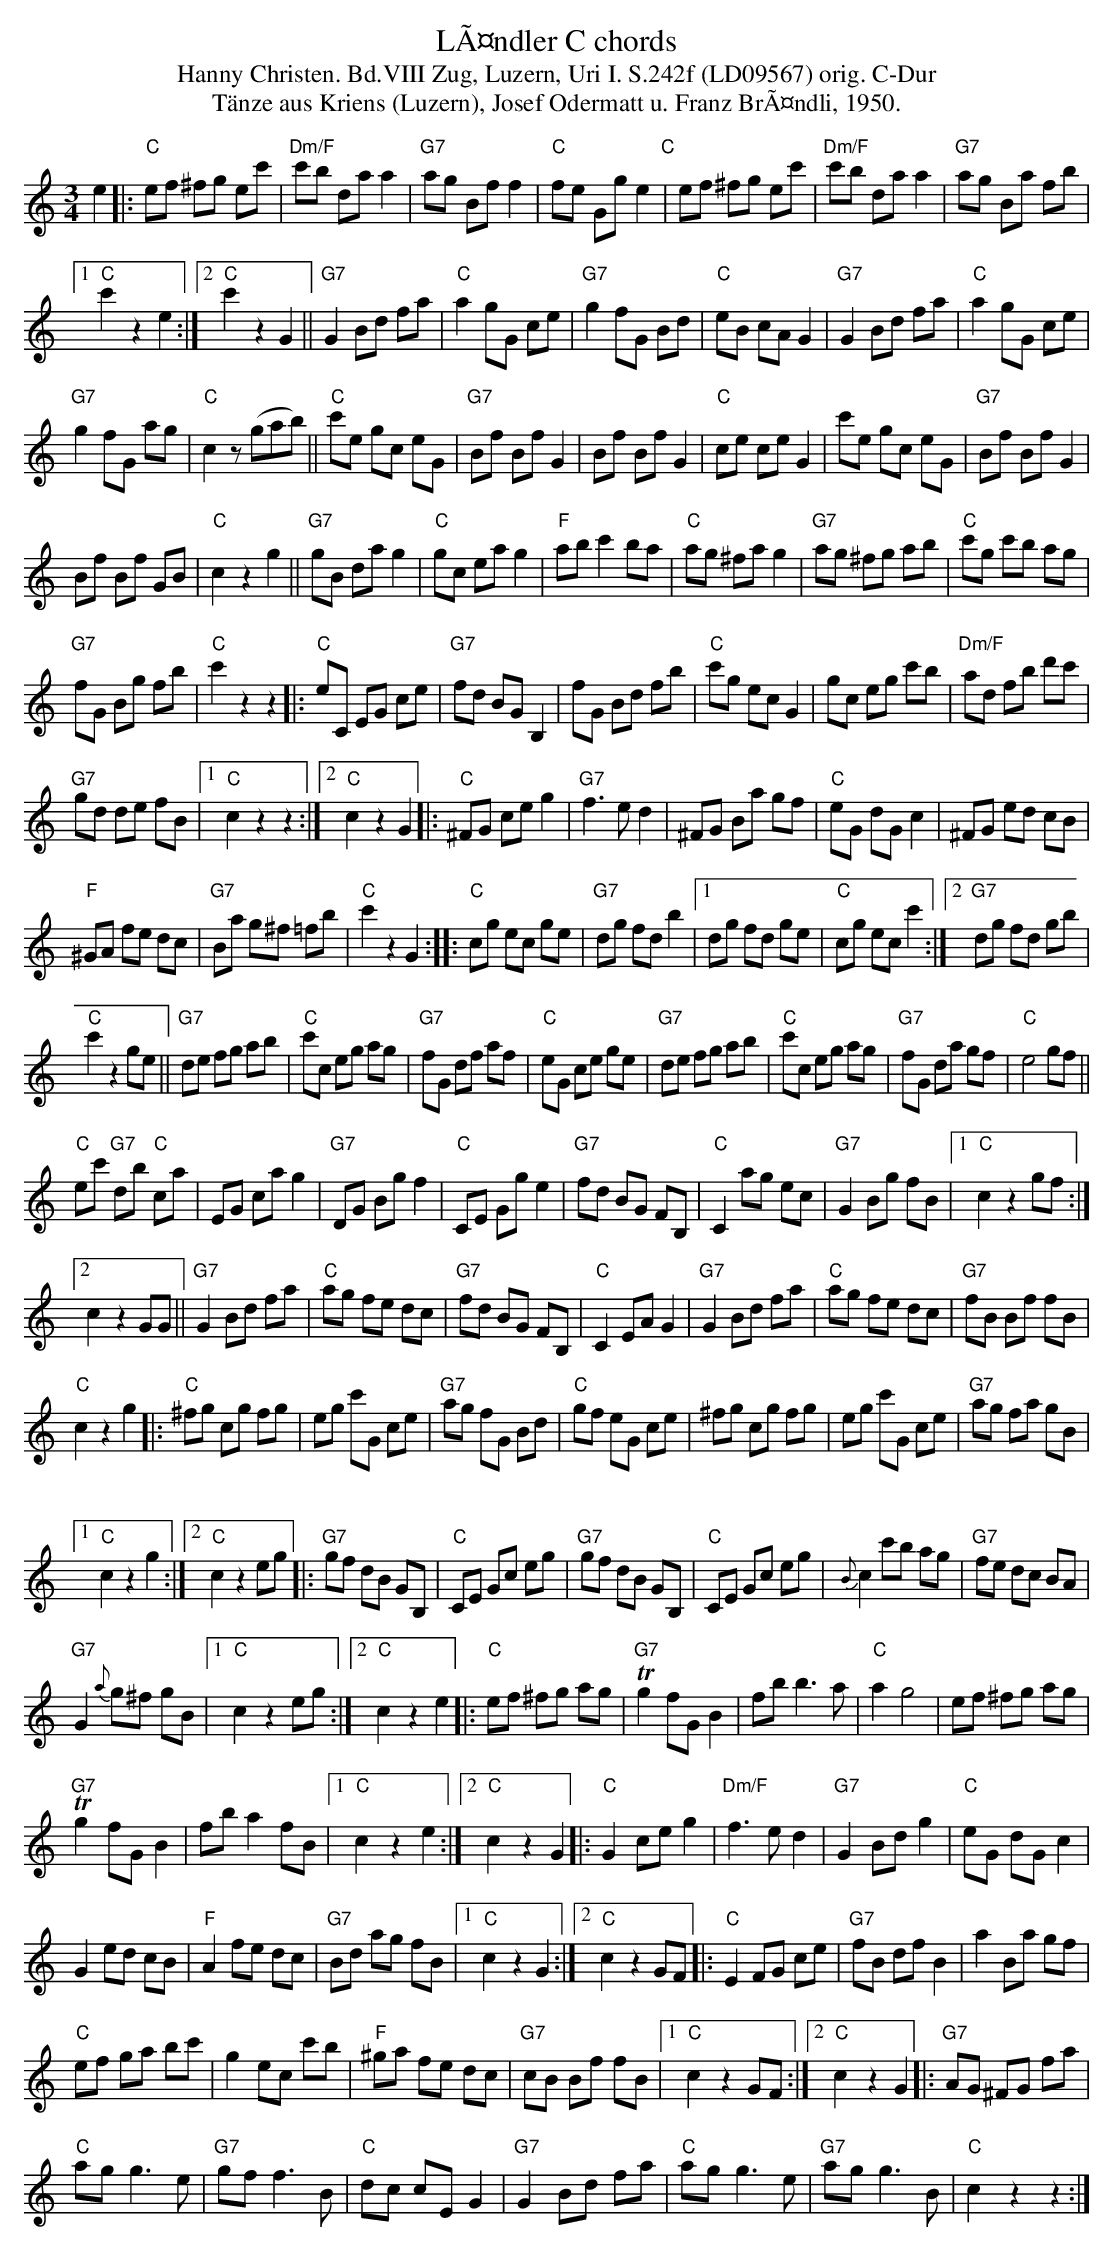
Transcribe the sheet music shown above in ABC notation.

X:1
T: LÃ¤ndler C chords
T:Hanny Christen. Bd.VIII Zug, Luzern, Uri I. S.242f (LD09567) orig. C-Dur
T: T\"anze aus Kriens (Luzern), Josef Odermatt u. Franz BrÃ¤ndli, 1950.
M:3/4
L:1/8
K:C %%MIDI gchordon
e2 |: "C"ef ^fg ec' | "Dm/F"c'b da a2 | "G7"ag Bf f2 | "C"fe Gg e2 "C"| ef ^fg ec' | "Dm/F"c'b da a2 | "G7"ag Ba fb |1
"C"c'2z2e2 :|2 "C"c'2z2G2 || "G7"G2 Bd fa | "C"a2 gG ce | "G7"g2 fG Bd | "C"eB cA G2 | "G7"G2 Bd fa | "C"a2 gG ce |
"G7"g2 fG ag | "C"c2z (gab) || "C"c'e gc eG | "G7"Bf Bf G2 | Bf Bf G2 | "C"ce ce G2 | c'e gc eG | "G7"Bf Bf G2 |
Bf Bf GB | "C"c2z2g2 || "G7"gB da g2 | "C"gc ea g2 | "F"ab c'2 ba | "C"ag ^fa g2 | "G7"ag ^fg ab | "C"c'g c'b ag |
"G7"fG Bg fb | "C"c'2z2z2 |: "C"eC EG ce | "G7"fd BG B,2 | fG Bd fb | "C"c'g ec G2 | gc eg c'b | "Dm/F"ad fb d'c' |
"G7"gd de fB |1 "C"c2z2z2:|2 "C"c2z2G2 |: "C"^FG ce g2 | "G7"f3ed2 | ^FG Ba gf | "C"eG dG c2 | ^FG ed cB |
"F"^GA fe dc | "G7"Ba g^f =fb | "C"c'2z2G2 :: "C"cg ec ge | "G7"dg fd b2 |1 dg fd ge | "C"cg ec c'2 :|2 "G7"dg fd gb |
"C"c'2z2ge ||"G7"de fg ab | "C"c'c eg ag | "G7"fG df af | "C"eG ce ge | "G7"de fg ab | "C"c'c eg ag | "G7"fG da gf | "C"e4 gf ||
"C"ec' "G7"db "C"ca | EG ca g2 | "G7"DG Bg f2 | "C"CE Gg e2 | "G7"fd BG FB, | "C"C2 ag ec | "G7"G2 Bg fB |1 "C"c2z2gf :|2
c2z2GG || "G7"G2 Bd fa | "C"ag fe dc | "G7"fd BG FB, | "C"C2 EA G2 | "G7"G2 Bd fa | "C"ag fe dc | "G7"fB Bf fB |
"C"c2z2g2 |: "C"^fg cg fg | eg c'G ce | "G7"ag fG Bd | "C"gf eG ce | ^fg cg fg | eg c'G ce | "G7"ag fa gB |1
"C"c2z2g2 :|2 "C"c2z2 eg |: "G7"gf dB GB, | "C"CE Gc eg | "G7"gf dB GB, | "C"CE Gc eg | {B}c2 c'b ag | "G7"fe dc BA |
"G7"G2 {a}g^f gB |1 "C"c2z2eg :|2 "C"c2z2e2 |: "C"ef ^fg ag | "G7"Tg2 fG B2 | fb b3a | "C"a2g4 | ef ^fg ag |
"G7"Tg2 fG B2 | fb a2 fB |1 "C"c2z2e2 :|2 "C"c2z2G2 |: "C"G2 ce g2 | "Dm/F"f3e d2 | "G7"G2 Bd g2 | "C"eG dG c2 |
G2 ed cB | "F"A2 fe dc | "G7"Bd ag fB |1 "C"c2z2G2 :|2 "C"c2z2 GF |: "C"E2 FG ce | "G7"fB df B2 | a2 Ba gf |
"C"ef ga bc' | g2 ec c'b | "F"^ga fe dc | "G7"cB Bf fB |1 "C"c2z2 GF :|2 "C"c2z2G2 |: "G7"AG ^FG fa |
"C"ag g3e | "G7"gf f3B | "C"dc cE G2 | "G7"G2 Bd fa | "C"ag g3e | "G7"ag g3B | "C"c2z2z2 :|
